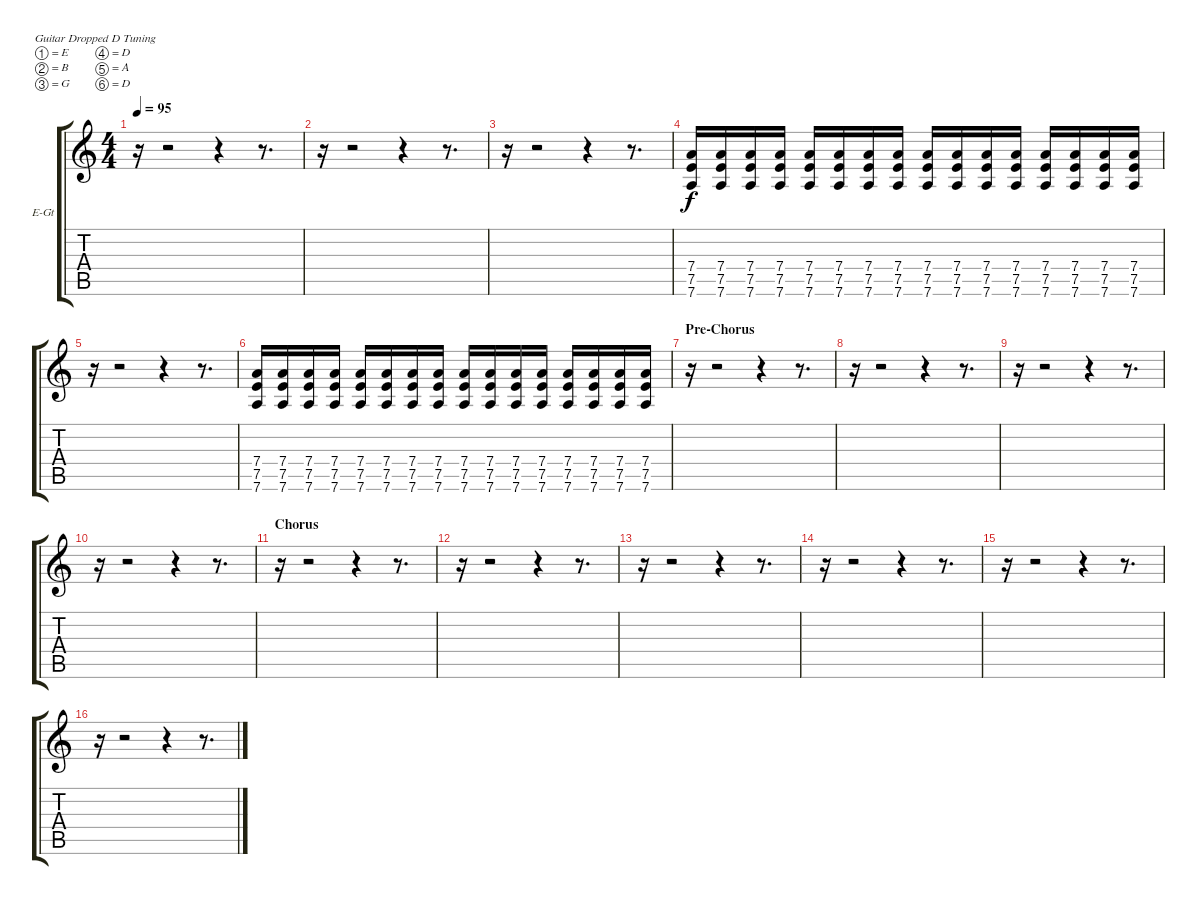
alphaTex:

\bracketExtendMode groupsimilarinstruments
\firstSystemTrackNameOrientation horizontal
\otherSystemsTrackNameOrientation horizontal
\track ("Jack" "E-Gt") {instrument distortionguitar}
\staff {score tabs}
\tuning (E4 B3 G3 D3 A2 D2)
\ts (4 4)
\tempo 95
\clef g2
\ks c
r.16{dy f} r.2 r.4 r.8{d} |
r.16 r.2 r.4 r.8{d} |
r.16 r.2 r.4 r.8{d} |
(7.4 7.5 7.6).16 (7.4 7.5 7.6).16 (7.4 7.5 7.6).16 (7.4 7.5 7.6).16 (7.4 7.5 7.6).16 (7.4 7.5 7.6).16 (7.4 7.5 7.6).16 (7.4 7.5 7.6).16 (7.4 7.5 7.6).16 (7.4 7.5 7.6).16 (7.4 7.5 7.6).16 (7.4 7.5 7.6).16 (7.4 7.5 7.6).16 (7.4 7.5 7.6).16 (7.4 7.5 7.6).16 (7.4 7.5 7.6).16 |
r.16 r.2 r.4 r.8{d} |
(7.4 7.5 7.6).16 (7.4 7.5 7.6).16 (7.4 7.5 7.6).16 (7.4 7.5 7.6).16 (7.4 7.5 7.6).16 (7.4 7.5 7.6).16 (7.4 7.5 7.6).16 (7.4 7.5 7.6).16 (7.4 7.5 7.6).16 (7.4 7.5 7.6).16 (7.4 7.5 7.6).16 (7.4 7.5 7.6).16 (7.4 7.5 7.6).16 (7.4 7.5 7.6).16 (7.4 7.5 7.6).16 (7.4 7.5 7.6).16 |
\section ("" "Pre-Chorus")
r.16 r.2 r.4 r.8{d} |
r.16 r.2 r.4 r.8{d} |
r.16 r.2 r.4 r.8{d} |
r.16 r.2 r.4 r.8{d} |
\section ("" "Chorus")
r.16 r.2 r.4 r.8{d} |
r.16 r.2 r.4 r.8{d} |
r.16 r.2 r.4 r.8{d} |
r.16 r.2 r.4 r.8{d} |
r.16 r.2 r.4 r.8{d} |
r.16 r.2 r.4 r.8{d}
